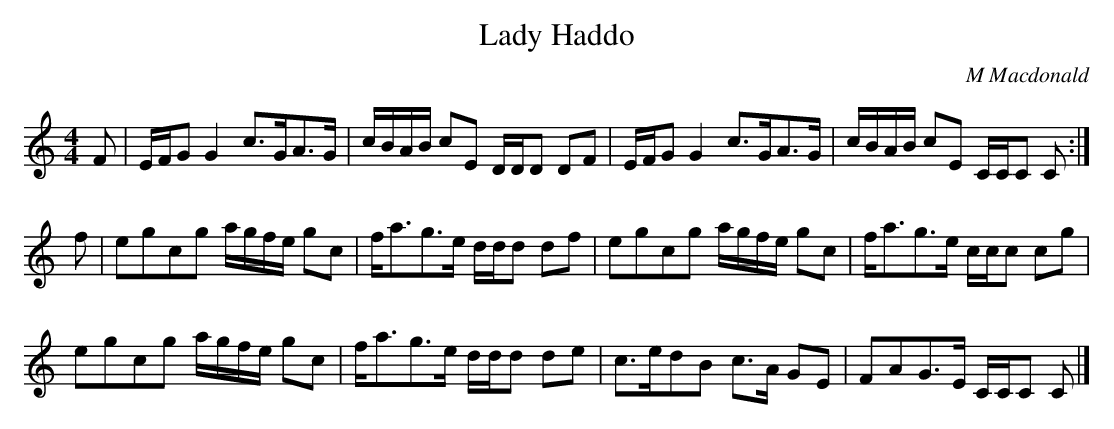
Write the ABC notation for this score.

X:1
T:Lady Haddo
C:M Macdonald
M:4/4
L:1/8
K:C
F|E/F/G G2 c>GA>G|c/B/A/B/ cE D/D/D DF|E/F/G G2 c>GA>G|\
c/B/A/B/ cE C/C/C C:|]
f|egcg a/g/f/e/ gc|f<ag>e d/d/d df|egcg a/g/f/e/ gc|f<ag>e c/c/c cg|
egcg a/g/f/e/ gc|f<ag>e d/d/d de|c>edB c>A GE|FAG>E C/C/C C|]
